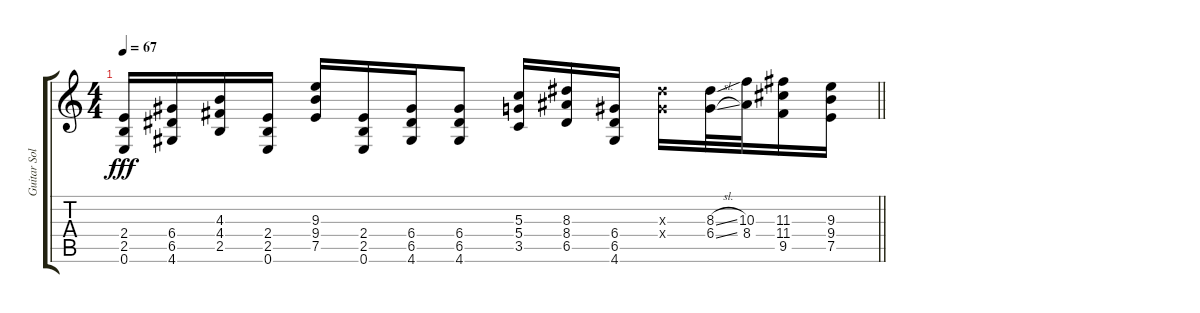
\track ("Guitar Solo(Extra)" "Guitar Sol") {instrument overdrivenguitar}
\staff {score tabs}
\tuning (E4 B3 G3 D3 A2 E2) {hide}
\ts (4 4)
\tempo 67
\clef g2
\barLineRight lightlight
\ks c
(2.4 2.5 0.6).16{dy fff} (6.4 6.5 4.6).16 (4.3 4.4 2.5).16 (2.4 2.5 0.6).16 (9.3 9.4 7.5).16 (2.4 2.5 0.6).16 (6.4 6.5 4.6).16 (6.4 6.5 4.6).8 (5.3 5.4 3.5).16 (8.3 8.4 6.5).16 (6.4 6.5 4.6).16 (8.3{x} 6.4{x}).16 (8.3{sl} 6.4{sl}).32 (10.3 8.4).32 (11.3 11.4 9.5).16 (9.3 9.4 7.5).16
